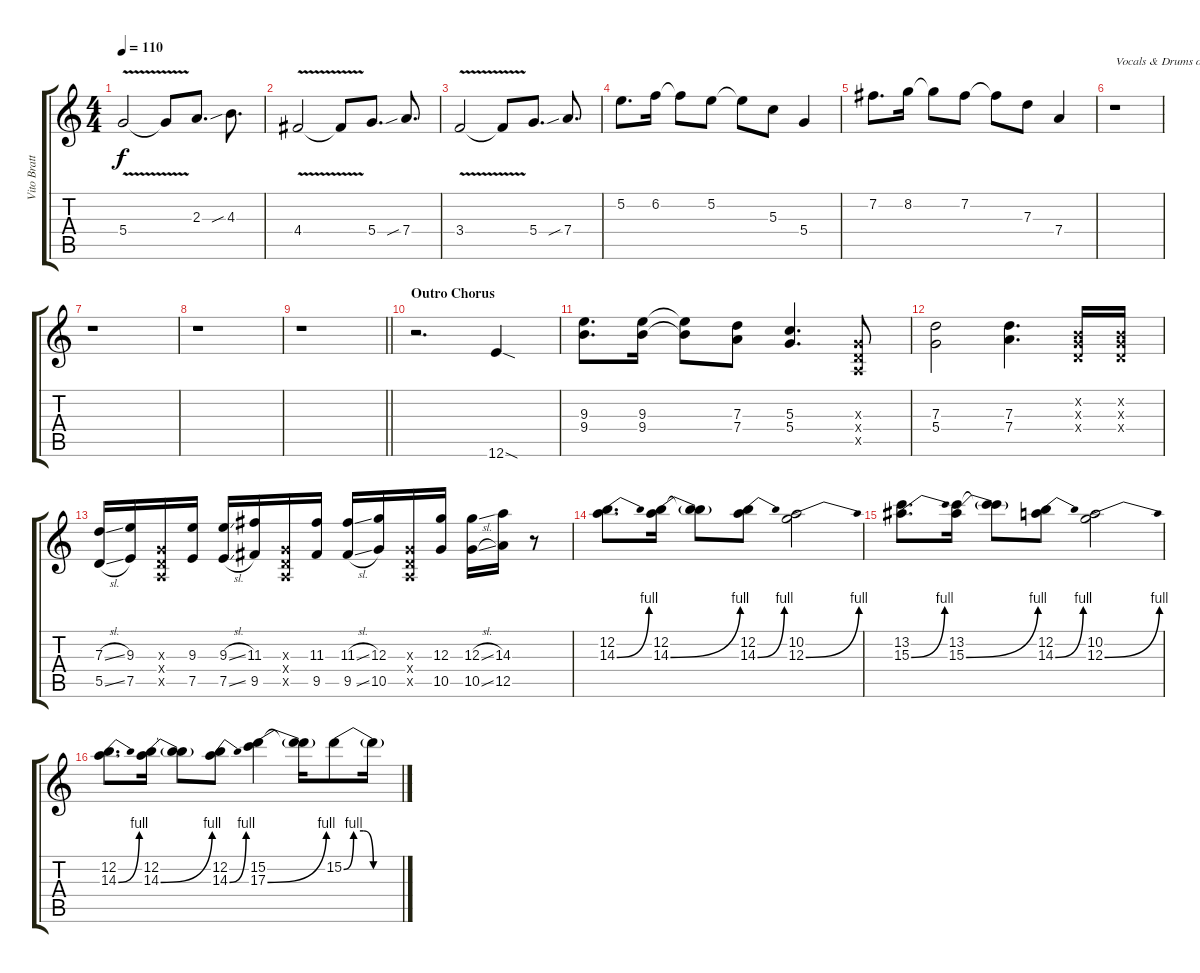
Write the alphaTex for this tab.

\track ("Vito Bratta Lead" "Vito Bratt") {instrument distortionguitar}
\staff {score tabs}
\tuning (E4 B3 G3 D3 A2 E2) {hide}
\ts (4 4)
\tempo 110
\clef g2
\ks c
5.4{v}.2{dy f} 5.4{t}.8 2.3.8{d} 4.3{sib}.8{d} |
4.4{v}.2 4.4{t}.8 5.4.8{d} 7.4{sib}.8{d} |
3.4{v}.2 3.4{t}.8 5.4.8{d} 7.4{sib}.8{d} |
5.2.8{d} 6.2.16 6.2{t}.8 5.2.8 5.2{t}.8 5.3.8 5.4.4 |
7.2.8{d} 8.2.16 8.2{t}.8 7.2.8 7.2{t}.8 7.3.8 7.4.4 |
r.1{txt "Vocals & Drums only"} |
r.1 |
r.1 |
\barLineRight lightlight
r.1 |
\section ("" "Outro Chorus")
r.2{d} 12.6{sod}.4 |
(9.3 9.4).8{d} (9.3 9.4).16 (9.3{t} 9.4{t}).8 (7.3 7.4).8 (5.3 5.4).4{d} (0.3{x} 0.4{x} 0.5{x}).8 |
(7.3 5.4).2 (7.3 7.4).4{d} (0.2{x} 0.3{x} 0.4{x}).16 (0.2{x} 0.3{x} 0.4{x}).16 |
(7.3{sl} 5.5{sl}).16 (9.3 7.5).16 (0.3{x} 0.4{x} 0.5{x}).16 (9.3 7.5).16 (9.3{sl} 7.5{sl}).16 (11.3 9.5).16 (0.3{x} 0.4{x} 0.5{x}).16 (11.3 9.5).16 (11.3{sl} 9.5{sl}).16 (12.3 10.5).16 (0.3{x} 0.4{x} 0.5{x}).16 (12.3 10.5).16 (12.3{sl} 10.5{sl}).16 (14.3 12.5).16 r.8 |
(12.2 14.3{be (bend 0 0 60 4)}).8{d} (12.2 14.3{be (bend 0 0 60 4)}).16 (12.2{t} 14.3{t}).8 (12.2 14.3{be (bend 0 0 60 4)}).8 (10.2 12.3{be (bend 0 0 60 4)}).2 |
(13.2 15.3{be (bend 0 0 60 4)}).8{d} (13.2 15.3{be (bend 0 0 60 4)}).16 (13.2{t} 15.3{t}).8 (12.2 14.3{be (bend 0 0 60 4)}).8 (10.2 12.3{be (bend 0 0 60 4)}).2 |
(12.2 14.3{be (bend 0 0 60 4)}).8{d} (12.2 14.3{be (bend 0 0 60 4)}).16 (12.2{t} 14.3{t}).8 (12.2 14.3{be (bend 0 0 60 4)}).8 (15.2 17.3{be (bend 0 0 60 4)}).4 (15.2{t} 17.3{t}).16 15.2{be (custom 0 0 10 4 20 4 30 0 60 0)}.8 15.2{t}.16
